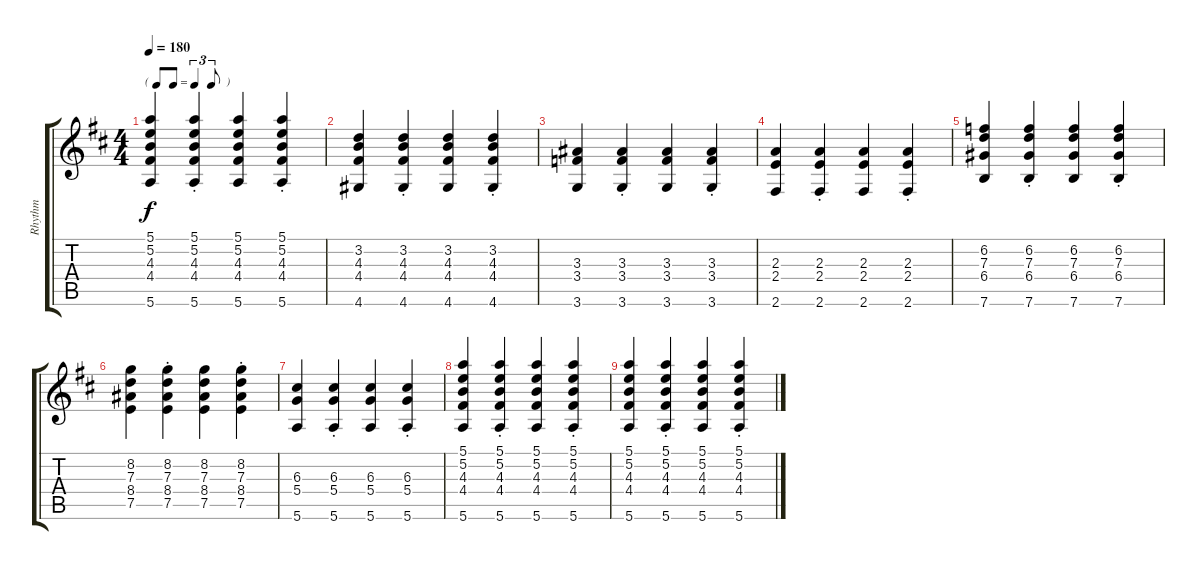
\track ("Rhythm" "Rhythm") {instrument acousticguitarsteel}
\staff {score tabs}
\tuning (E4 B3 G3 D3 A2 E2) {hide}
\ts (4 4)
\tf triplet8th
\tempo 180
\clef g2
\ks d
(5.1 5.2 4.3 4.4 5.6).4{dy f} (5.1{st} 5.2{st} 4.3{st} 4.4{st} 5.6{st}).4 (5.1 5.2 4.3 4.4 5.6).4 (5.1{st} 5.2{st} 4.3{st} 4.4{st} 5.6{st}).4 |
(3.2 4.3 4.4 4.6).4 (3.2{st} 4.3{st} 4.4{st} 4.6{st}).4 (3.2 4.3 4.4 4.6).4 (3.2{st} 4.3{st} 4.4{st} 4.6{st}).4 |
(3.3 3.4 3.6).4 (3.3{st} 3.4{st} 3.6{st}).4 (3.3 3.4 3.6).4 (3.3{st} 3.4{st} 3.6{st}).4 |
(2.3 2.4 2.6).4 (2.3{st} 2.4{st} 2.6{st}).4 (2.3 2.4 2.6).4 (2.3{st} 2.4{st} 2.6{st}).4 |
(6.2 7.3 6.4 7.6).4 (6.2{st} 7.3{st} 6.4{st} 7.6{st}).4 (6.2 7.3 6.4 7.6).4 (6.2{st} 7.3{st} 6.4{st} 7.6{st}).4 |
(8.2 7.3 8.4 7.5).4 (8.2{st} 7.3{st} 8.4{st} 7.5{st}).4 (8.2 7.3 8.4 7.5).4 (8.2{st} 7.3{st} 8.4{st} 7.5{st}).4 |
(6.3 5.4 5.6).4 (6.3{st} 5.4{st} 5.6{st}).4 (6.3 5.4 5.6).4 (6.3{st} 5.4{st} 5.6{st}).4 |
(5.1 5.2 4.3 4.4 5.6).4 (5.1{st} 5.2{st} 4.3{st} 4.4{st} 5.6{st}).4 (5.1 5.2 4.3 4.4 5.6).4 (5.1{st} 5.2{st} 4.3{st} 4.4{st} 5.6{st}).4 |
(5.1 5.2 4.3 4.4 5.6).4 (5.1{st} 5.2{st} 4.3{st} 4.4{st} 5.6{st}).4 (5.1 5.2 4.3 4.4 5.6).4 (5.1{st} 5.2{st} 4.3{st} 4.4{st} 5.6{st}).4
